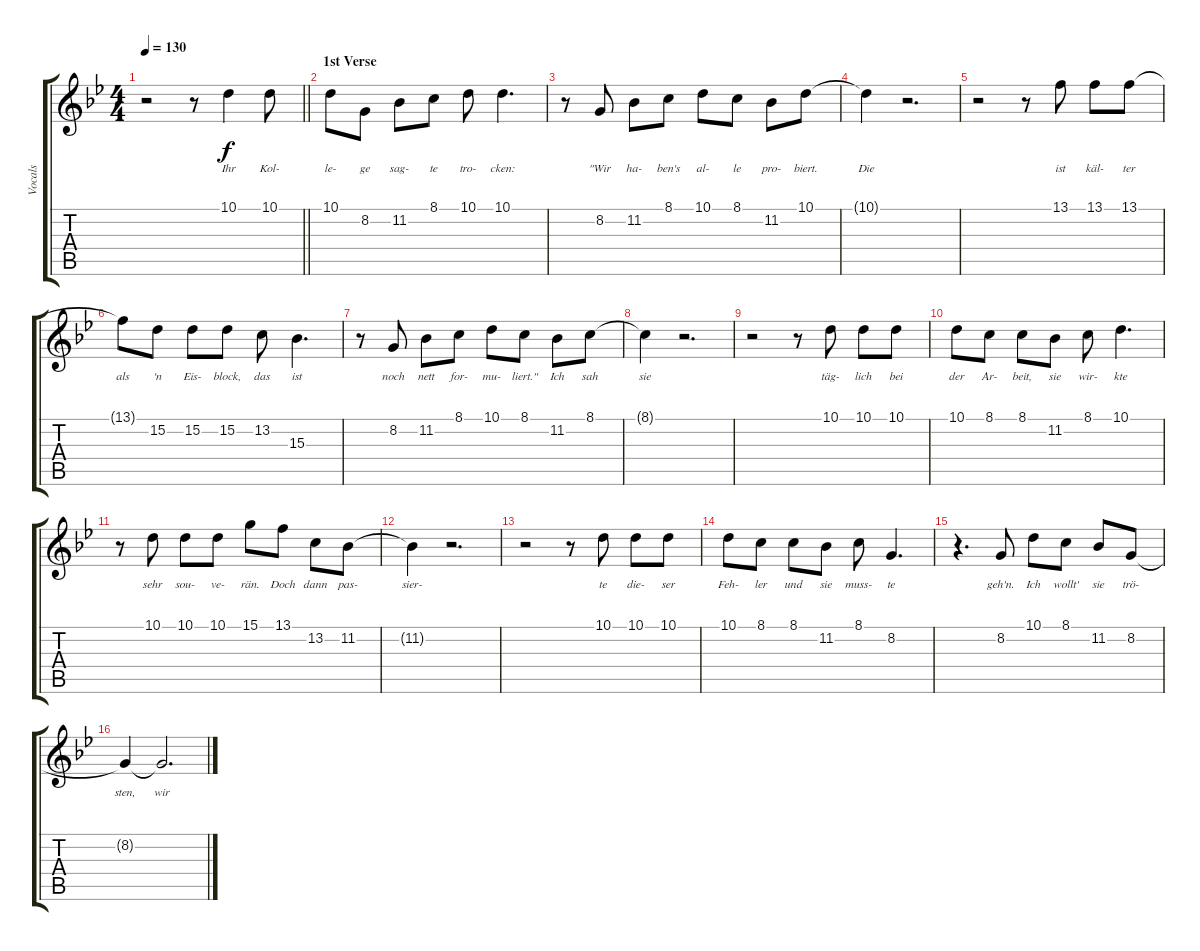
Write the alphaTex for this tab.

\track ("Vocals" "Vocals") {instrument vibraphone}
\staff {score tabs}
\tuning (E4 B3 G3 D3 A2 E2) {hide}
\ts (4 4)
\tempo 130
\clef g2
\barLineRight lightlight
\ks bb
r.2{dy f} r.8 10.1.4{lyrics (0 "Ihr") lyrics (1 "") lyrics (2 "") lyrics (3 "") lyrics (4 "")} 10.1.8{lyrics (0 "Kol-") lyrics (1 "") lyrics (2 "") lyrics (3 "") lyrics (4 "")} |
\section ("" "1st Verse")
10.1.8{lyrics (0 "le-") lyrics (1 "") lyrics (2 "") lyrics (3 "") lyrics (4 "")} 8.2.8{lyrics (0 "ge") lyrics (1 "") lyrics (2 "") lyrics (3 "") lyrics (4 "")} 11.2.8{lyrics (0 "sag-") lyrics (1 "") lyrics (2 "") lyrics (3 "") lyrics (4 "")} 8.1.8{lyrics (0 "te") lyrics (1 "") lyrics (2 "") lyrics (3 "") lyrics (4 "")} 10.1.8{lyrics (0 "tro-") lyrics (1 "") lyrics (2 "") lyrics (3 "") lyrics (4 "")} 10.1.4{d lyrics (0 "cken:") lyrics (1 "") lyrics (2 "") lyrics (3 "") lyrics (4 "")} |
r.8 8.2.8{lyrics (0 "\"Wir") lyrics (1 "") lyrics (2 "") lyrics (3 "") lyrics (4 "")} 11.2.8{lyrics (0 "ha-") lyrics (1 "") lyrics (2 "") lyrics (3 "") lyrics (4 "")} 8.1.8{lyrics (0 "ben's") lyrics (1 "") lyrics (2 "") lyrics (3 "") lyrics (4 "")} 10.1.8{lyrics (0 "al-") lyrics (1 "") lyrics (2 "") lyrics (3 "") lyrics (4 "")} 8.1.8{lyrics (0 "le") lyrics (1 "") lyrics (2 "") lyrics (3 "") lyrics (4 "")} 11.2.8{lyrics (0 "pro-") lyrics (1 "") lyrics (2 "") lyrics (3 "") lyrics (4 "")} 10.1.8{lyrics (0 "biert.") lyrics (1 "") lyrics (2 "") lyrics (3 "") lyrics (4 "")} |
10.1{t}.4{lyrics (0 "Die") lyrics (1 "") lyrics (2 "") lyrics (3 "") lyrics (4 "")} r.2{d} |
r.2 r.8 13.1.8{lyrics (0 "ist") lyrics (1 "") lyrics (2 "") lyrics (3 "") lyrics (4 "")} 13.1.8{lyrics (0 "käl-") lyrics (1 "") lyrics (2 "") lyrics (3 "") lyrics (4 "")} 13.1.8{lyrics (0 "ter") lyrics (1 "") lyrics (2 "") lyrics (3 "") lyrics (4 "")} |
13.1{t}.8{lyrics (0 "als") lyrics (1 "") lyrics (2 "") lyrics (3 "") lyrics (4 "")} 15.2.8{lyrics (0 "'n") lyrics (1 "") lyrics (2 "") lyrics (3 "") lyrics (4 "")} 15.2.8{lyrics (0 "Eis-") lyrics (1 "") lyrics (2 "") lyrics (3 "") lyrics (4 "")} 15.2.8{lyrics (0 "block,") lyrics (1 "") lyrics (2 "") lyrics (3 "") lyrics (4 "")} 13.2.8{lyrics (0 "das") lyrics (1 "") lyrics (2 "") lyrics (3 "") lyrics (4 "")} 15.3.4{d lyrics (0 "ist") lyrics (1 "") lyrics (2 "") lyrics (3 "") lyrics (4 "")} |
r.8 8.2.8{lyrics (0 "noch") lyrics (1 "") lyrics (2 "") lyrics (3 "") lyrics (4 "")} 11.2.8{lyrics (0 "nett") lyrics (1 "") lyrics (2 "") lyrics (3 "") lyrics (4 "")} 8.1.8{lyrics (0 "for-") lyrics (1 "") lyrics (2 "") lyrics (3 "") lyrics (4 "")} 10.1.8{lyrics (0 "mu-") lyrics (1 "") lyrics (2 "") lyrics (3 "") lyrics (4 "")} 8.1.8{lyrics (0 "liert.\"") lyrics (1 "") lyrics (2 "") lyrics (3 "") lyrics (4 "")} 11.2.8{lyrics (0 "Ich") lyrics (1 "") lyrics (2 "") lyrics (3 "") lyrics (4 "")} 8.1.8{lyrics (0 "sah") lyrics (1 "") lyrics (2 "") lyrics (3 "") lyrics (4 "")} |
8.1{t}.4{lyrics (0 "sie") lyrics (1 "") lyrics (2 "") lyrics (3 "") lyrics (4 "")} r.2{d} |
r.2 r.8 10.1.8{lyrics (0 "täg-") lyrics (1 "") lyrics (2 "") lyrics (3 "") lyrics (4 "")} 10.1.8{lyrics (0 "lich") lyrics (1 "") lyrics (2 "") lyrics (3 "") lyrics (4 "")} 10.1.8{lyrics (0 "bei") lyrics (1 "") lyrics (2 "") lyrics (3 "") lyrics (4 "")} |
10.1.8{lyrics (0 "der") lyrics (1 "") lyrics (2 "") lyrics (3 "") lyrics (4 "")} 8.1.8{lyrics (0 "Ar-") lyrics (1 "") lyrics (2 "") lyrics (3 "") lyrics (4 "")} 8.1.8{lyrics (0 "beit,") lyrics (1 "") lyrics (2 "") lyrics (3 "") lyrics (4 "")} 11.2.8{lyrics (0 "sie") lyrics (1 "") lyrics (2 "") lyrics (3 "") lyrics (4 "")} 8.1.8{lyrics (0 "wir-") lyrics (1 "") lyrics (2 "") lyrics (3 "") lyrics (4 "")} 10.1.4{d lyrics (0 "kte") lyrics (1 "") lyrics (2 "") lyrics (3 "") lyrics (4 "")} |
r.8 10.1.8{lyrics (0 "sehr") lyrics (1 "") lyrics (2 "") lyrics (3 "") lyrics (4 "")} 10.1.8{lyrics (0 "sou-") lyrics (1 "") lyrics (2 "") lyrics (3 "") lyrics (4 "")} 10.1.8{lyrics (0 "ve-") lyrics (1 "") lyrics (2 "") lyrics (3 "") lyrics (4 "")} 15.1.8{lyrics (0 "rän.") lyrics (1 "") lyrics (2 "") lyrics (3 "") lyrics (4 "")} 13.1.8{lyrics (0 "Doch") lyrics (1 "") lyrics (2 "") lyrics (3 "") lyrics (4 "")} 13.2.8{lyrics (0 "dann") lyrics (1 "") lyrics (2 "") lyrics (3 "") lyrics (4 "")} 11.2.8{lyrics (0 "pas-") lyrics (1 "") lyrics (2 "") lyrics (3 "") lyrics (4 "")} |
11.2{t}.4{lyrics (0 "sier-") lyrics (1 "") lyrics (2 "") lyrics (3 "") lyrics (4 "")} r.2{d} |
r.2 r.8 10.1.8{lyrics (0 "te") lyrics (1 "") lyrics (2 "") lyrics (3 "") lyrics (4 "")} 10.1.8{lyrics (0 "die-") lyrics (1 "") lyrics (2 "") lyrics (3 "") lyrics (4 "")} 10.1.8{lyrics (0 "ser") lyrics (1 "") lyrics (2 "") lyrics (3 "") lyrics (4 "")} |
10.1.8{lyrics (0 "Feh-") lyrics (1 "") lyrics (2 "") lyrics (3 "") lyrics (4 "")} 8.1.8{lyrics (0 "ler") lyrics (1 "") lyrics (2 "") lyrics (3 "") lyrics (4 "")} 8.1.8{lyrics (0 "und") lyrics (1 "") lyrics (2 "") lyrics (3 "") lyrics (4 "")} 11.2.8{lyrics (0 "sie") lyrics (1 "") lyrics (2 "") lyrics (3 "") lyrics (4 "")} 8.1.8{lyrics (0 "muss-") lyrics (1 "") lyrics (2 "") lyrics (3 "") lyrics (4 "")} 8.2.4{d lyrics (0 "te") lyrics (1 "") lyrics (2 "") lyrics (3 "") lyrics (4 "")} |
r.4{d} 8.2.8{lyrics (0 "geh'n.") lyrics (1 "") lyrics (2 "") lyrics (3 "") lyrics (4 "")} 10.1.8{lyrics (0 "Ich") lyrics (1 "") lyrics (2 "") lyrics (3 "") lyrics (4 "")} 8.1.8{lyrics (0 "wollt'") lyrics (1 "") lyrics (2 "") lyrics (3 "") lyrics (4 "")} 11.2.8{lyrics (0 "sie") lyrics (1 "") lyrics (2 "") lyrics (3 "") lyrics (4 "")} 8.2.8{lyrics (0 "trö-") lyrics (1 "") lyrics (2 "") lyrics (3 "") lyrics (4 "")} |
8.2{t}.4{lyrics (0 "sten,") lyrics (1 "") lyrics (2 "") lyrics (3 "") lyrics (4 "")} 8.2{t}.2{d lyrics (0 "wir") lyrics (1 "") lyrics (2 "") lyrics (3 "") lyrics (4 "")}
